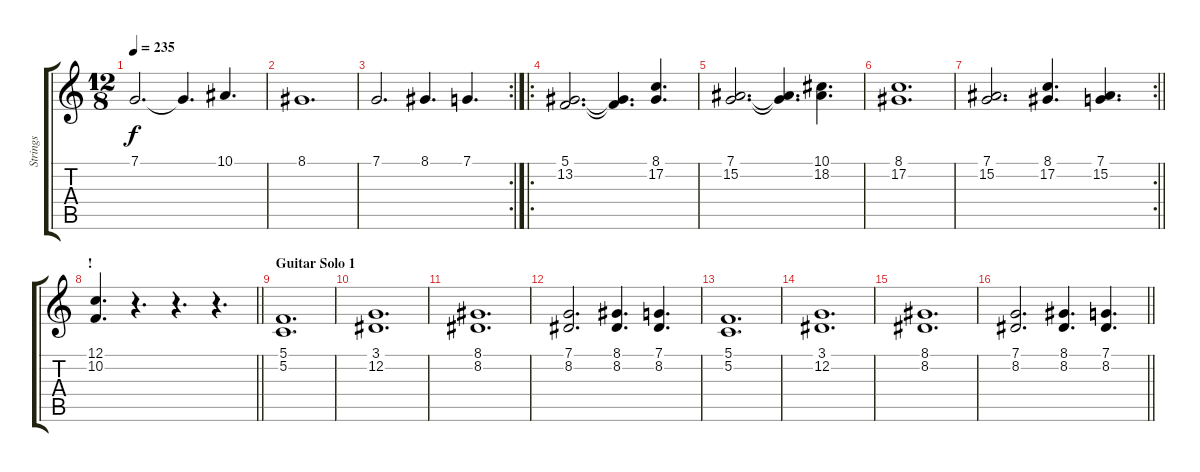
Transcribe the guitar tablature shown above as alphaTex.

\track ("Strings" "Strings") {instrument stringensemble1}
\staff {score tabs}
\tuning (C4 G3 Eb3 Bb2 F2 C2) {hide}
\ts (12 8)
\tempo 235
\clef g2
\ks c
7.1.2{d dy f} 7.1{t}.4{d} 10.1.4{d} |
8.1.1{d} |
\rc 2
7.1.2{d} 8.1.4{d} 7.1.4{d} |
\ro
(5.1 13.2).2{d} (5.1{t} 13.2{t}).4{d} (8.1 17.2).4{d} |
(7.1 15.2).2{d} (7.1{t} 15.2{t}).4{d} (10.1 18.2).4{d} |
(8.1 17.2).1{d} |
\rc 2
\barLineRight lightlight
(7.1 15.2).2{d} (8.1 17.2).4{d} (7.1 15.2).4{d} |
\section ("" "!")
\barLineRight lightlight
(12.1 10.2).4{d} r.4{d} r.4{d} r.4{d} |
\section ("" "Guitar Solo 1")
(5.1 5.2).1{d} |
(3.1 12.2).1{d} |
(8.1 8.2).1{d} |
(7.1 8.2).2{d} (8.1 8.2).4{d} (7.1 8.2).4{d} |
(5.1 5.2).1{d} |
(3.1 12.2).1{d} |
(8.1 8.2).1{d} |
\barLineRight lightlight
(7.1 8.2).2{d} (8.1 8.2).4{d} (7.1 8.2).4{d}
